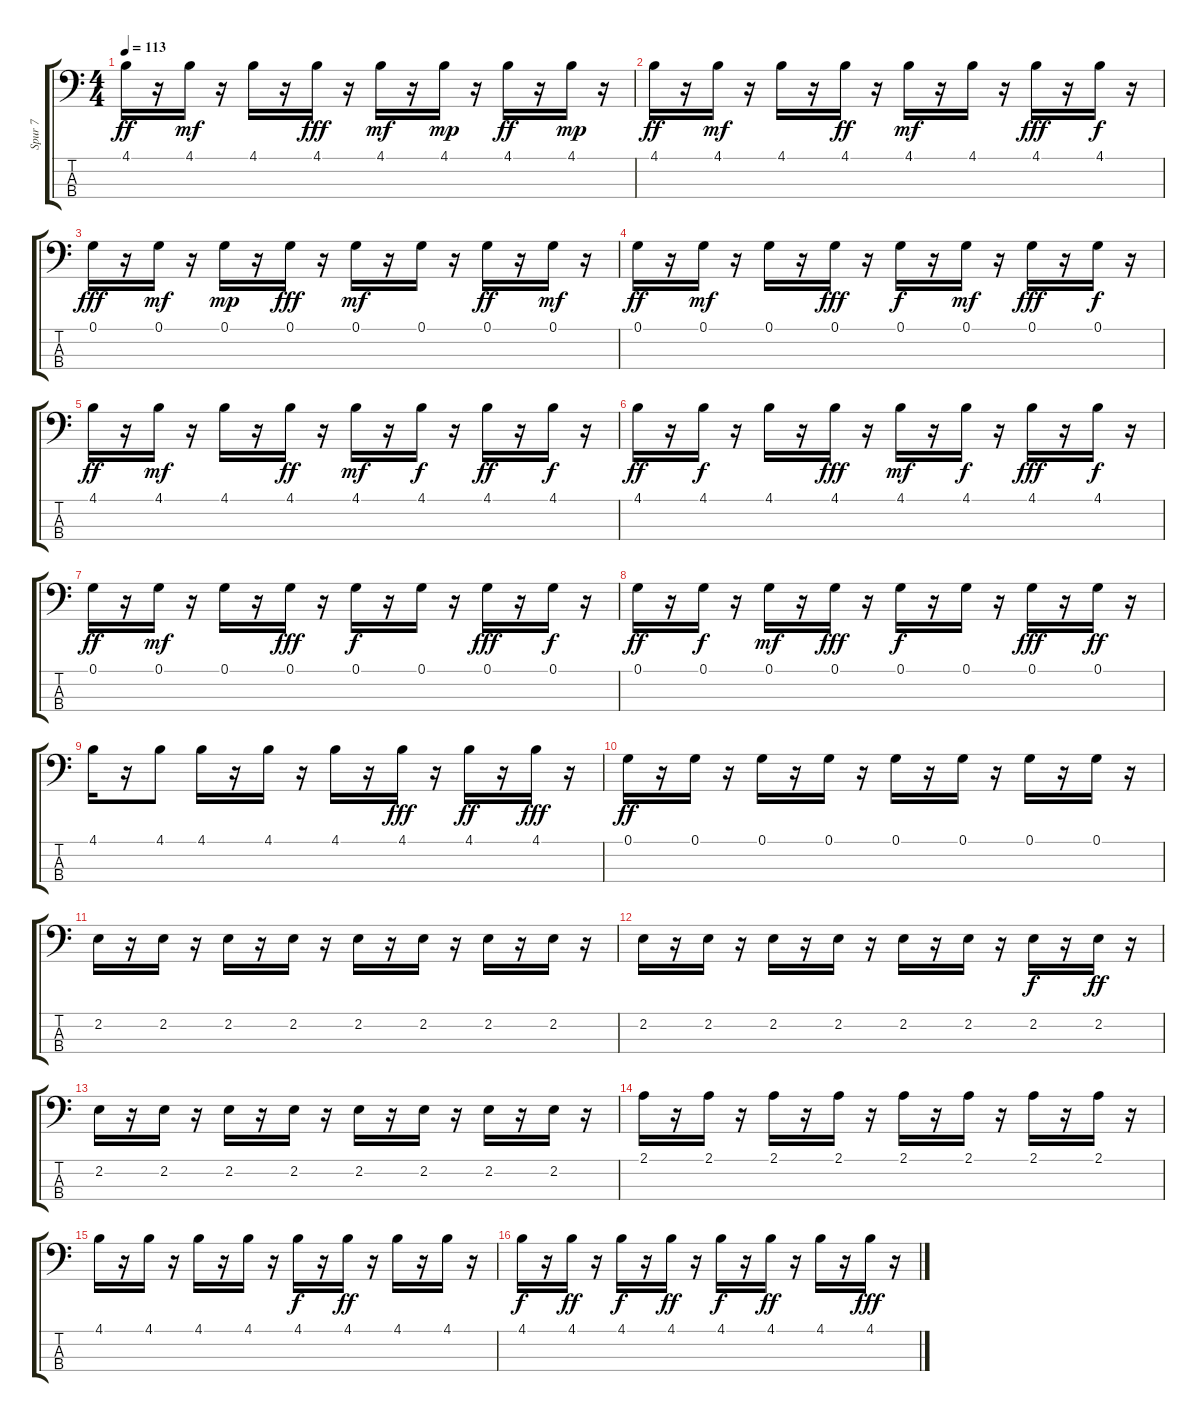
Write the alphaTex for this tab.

\track ("Spur 7" "Spur 7") {instrument electricbasspick}
\staff {score tabs}
\tuning (G2 D2 A1 E1) {hide}
\ts (4 4)
\tempo 113
\clef f4
\ks c
4.1.16{dy ff instrument electricbasspick} r.16 4.1.16{dy mf} r.16 4.1.16 r.16 4.1.16{dy fff} r.16 4.1.16{dy mf volume 16} r.16 4.1.16{dy mp volume 12} r.16 4.1.16{dy ff} r.16 4.1.16{dy mp volume 11} r.16 |
4.1.16{dy ff} r.16 4.1.16{dy mf} r.16 4.1.16{volume 11} r.16 4.1.16{dy ff} r.16 4.1.16{dy mf} r.16 4.1.16 r.16 4.1.16{dy fff} r.16 4.1.16{dy f} r.16 |
0.1.16{dy fff volume 11} r.16 0.1.16{dy mf volume 12} r.16 0.1.16{dy mp} r.16 0.1.16{dy fff volume 11} r.16 0.1.16{dy mf} r.16 0.1.16 r.16 0.1.16{dy ff volume 11} r.16 0.1.16{dy mf} r.16 |
0.1.16{dy ff} r.16 0.1.16{dy mf} r.16 0.1.16 r.16 0.1.16{dy fff} r.16 0.1.16{dy f} r.16 0.1.16{dy mf} r.16 0.1.16{dy fff} r.16 0.1.16{dy f volume 11} r.16 |
4.1.16{dy ff} r.16 4.1.16{dy mf} r.16 4.1.16 r.16 4.1.16{dy ff} r.16 4.1.16{dy mf} r.16 4.1.16{dy f volume 11} r.16 4.1.16{dy ff} r.16 4.1.16{dy f} r.16 |
4.1.16{dy ff} r.16 4.1.16{dy f} r.16 4.1.16 r.16 4.1.16{dy fff} r.16 4.1.16{dy mf} r.16 4.1.16{dy f} r.16 4.1.16{dy fff} r.16 4.1.16{dy f} r.16 |
0.1.16{dy ff} r.16 0.1.16{dy mf} r.16 0.1.16 r.16 0.1.16{dy fff} r.16 0.1.16{dy f} r.16 0.1.16 r.16 0.1.16{dy fff} r.16 0.1.16{dy f} r.16 |
0.1.16{dy ff} r.16 0.1.16{dy f} r.16 0.1.16{dy mf} r.16 0.1.16{dy fff} r.16 0.1.16{dy f} r.16 0.1.16 r.16 0.1.16{dy fff} r.16 0.1.16{dy ff} r.16 |
4.1.16 r.16 4.1.8 4.1.16 r.16 4.1.16 r.16 4.1.16 r.16 4.1.16{dy fff} r.16 4.1.16{dy ff} r.16 4.1.16{dy fff} r.16 |
0.1.16{dy ff} r.16 0.1.16 r.16 0.1.16 r.16 0.1.16 r.16 0.1.16 r.16 0.1.16 r.16 0.1.16 r.16 0.1.16 r.16 |
2.2.16 r.16 2.2.16 r.16 2.2.16 r.16 2.2.16 r.16 2.2.16 r.16 2.2.16 r.16 2.2.16 r.16 2.2.16 r.16 |
2.2.16 r.16 2.2.16 r.16 2.2.16 r.16 2.2.16 r.16 2.2.16 r.16 2.2.16 r.16 2.2.16{dy f} r.16 2.2.16{dy ff} r.16 |
2.2.16 r.16 2.2.16 r.16 2.2.16 r.16 2.2.16 r.16 2.2.16 r.16 2.2.16 r.16 2.2.16 r.16 2.2.16 r.16 |
2.1.16 r.16 2.1.16 r.16 2.1.16 r.16 2.1.16 r.16 2.1.16 r.16 2.1.16 r.16 2.1.16 r.16 2.1.16 r.16 |
4.1.16 r.16 4.1.16 r.16 4.1.16 r.16 4.1.16 r.16 4.1.16{dy f} r.16 4.1.16{dy ff} r.16 4.1.16 r.16 4.1.16 r.16 |
4.1.16{dy f} r.16 4.1.16{dy ff} r.16 4.1.16{dy f} r.16 4.1.16{dy ff} r.16 4.1.16{dy f} r.16 4.1.16{dy ff} r.16 4.1.16 r.16 4.1.16{dy fff} r.16
